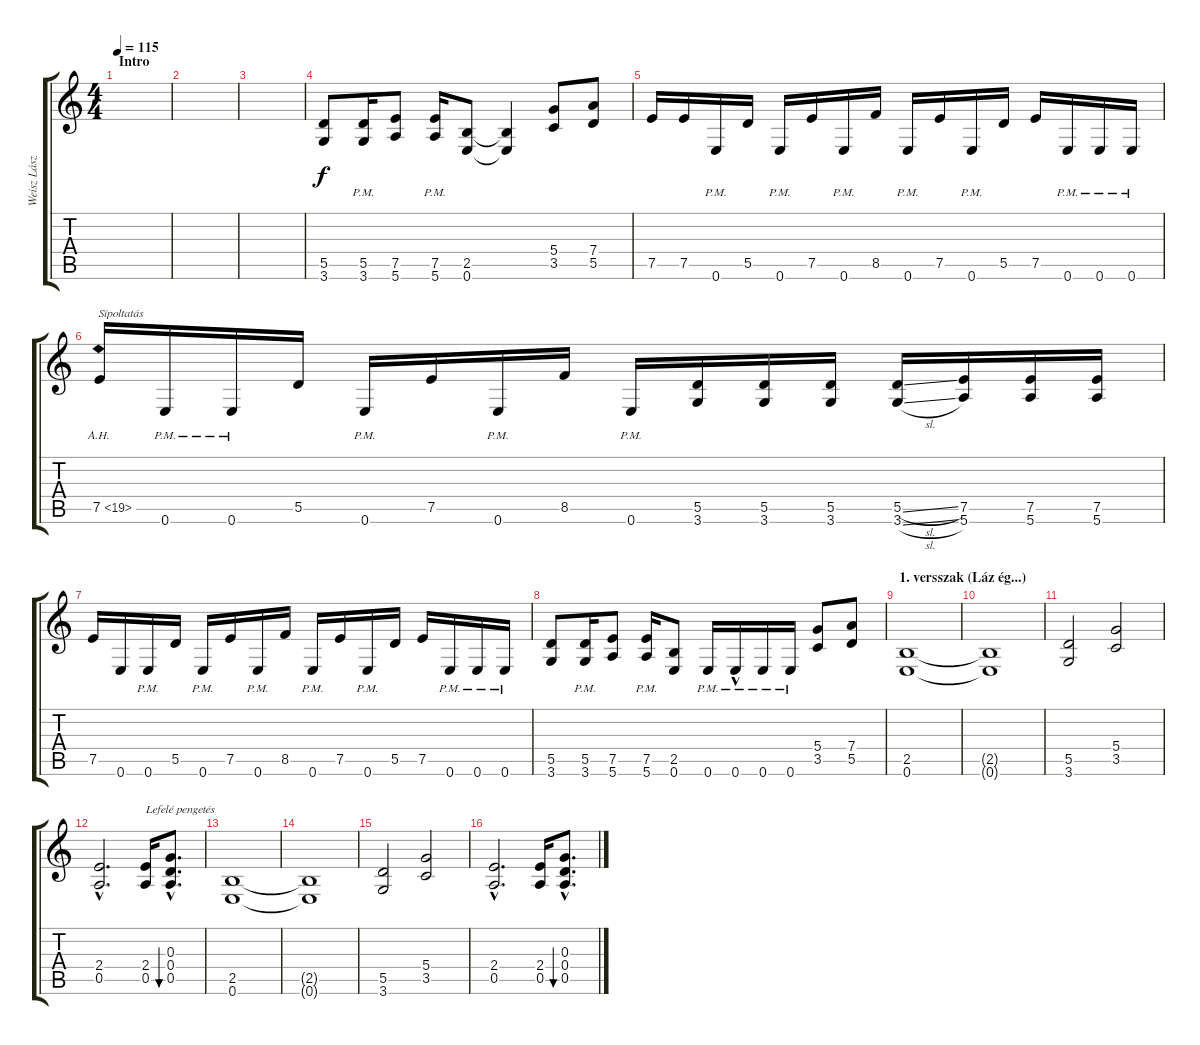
\track ("Weisz László /gitár/" "Weisz Lász") {instrument distortionguitar}
\staff {score tabs}
\tuning (E4 B3 G3 D3 A2 E2) {hide}
\ts (4 4)
\section ("" "Intro")
\tempo 115
\clef g2
\ks c
|
|
|
(5.5 3.6).8 (5.5{pm} 3.6{pm}).16 (7.5 5.6).8 (7.5{pm} 5.6{pm}).16 (2.5 0.6).8 (2.5{t} 0.6{t}).4 (5.4 3.5).8 (7.4 5.5).8 |
7.5.16 7.5.16 0.6{pm}.16 5.5.16 0.6{pm}.16 7.5.16 0.6{pm}.16 8.5.16 0.6{pm}.16 7.5.16 0.6{pm}.16 5.5.16 7.5.16 0.6{pm}.16 0.6{pm}.16 0.6{pm}.16 |
7.5{ah 12}.16{txt "Sípoltatás"} 0.6{pm}.16 0.6{pm}.16 5.5.16 0.6{pm}.16 7.5.16 0.6{pm}.16 8.5.16 0.6{pm}.16 (5.5 3.6).16 (5.5 3.6).16 (5.5 3.6).16 (5.5{sl} 3.6{sl}).16 (7.5 5.6).16 (7.5 5.6).16 (7.5 5.6).16 |
7.5.16 0.6.16 0.6{pm}.16 5.5.16 0.6{pm}.16 7.5.16 0.6{pm}.16 8.5.16 0.6{pm}.16 7.5.16 0.6{pm}.16 5.5.16 7.5.16 0.6{pm}.16 0.6{pm}.16 0.6{pm}.16 |
(5.5 3.6).8 (5.5{pm} 3.6{pm}).16 (7.5 5.6).8 (7.5{pm} 5.6{pm}).16 (2.5 0.6).8 0.6{pm}.16 0.6{hac pm}.16 0.6{pm}.16 0.6{pm}.16 (5.4 3.5).8 (7.4 5.5).8 |
\section ("" "1. versszak (Láz ég...)")
(2.5 0.6).1 |
(2.5{t} 0.6{t}).1 |
(5.5 3.6).2 (5.4 3.5).2 |
(2.4{hac} 0.5{hac}).2{d} (2.4 0.5).16{txt "Lefelé pengetés"} (0.3{hac} 0.4{hac} 0.5{hac}).8{d bu 60} |
(2.5 0.6).1 |
(2.5{t} 0.6{t}).1 |
(5.5 3.6).2 (5.4 3.5).2 |
(2.4{hac} 0.5{hac}).2{d} (2.4 0.5).16 (0.3{hac} 0.4{hac} 0.5{hac}).8{d bu 30}
